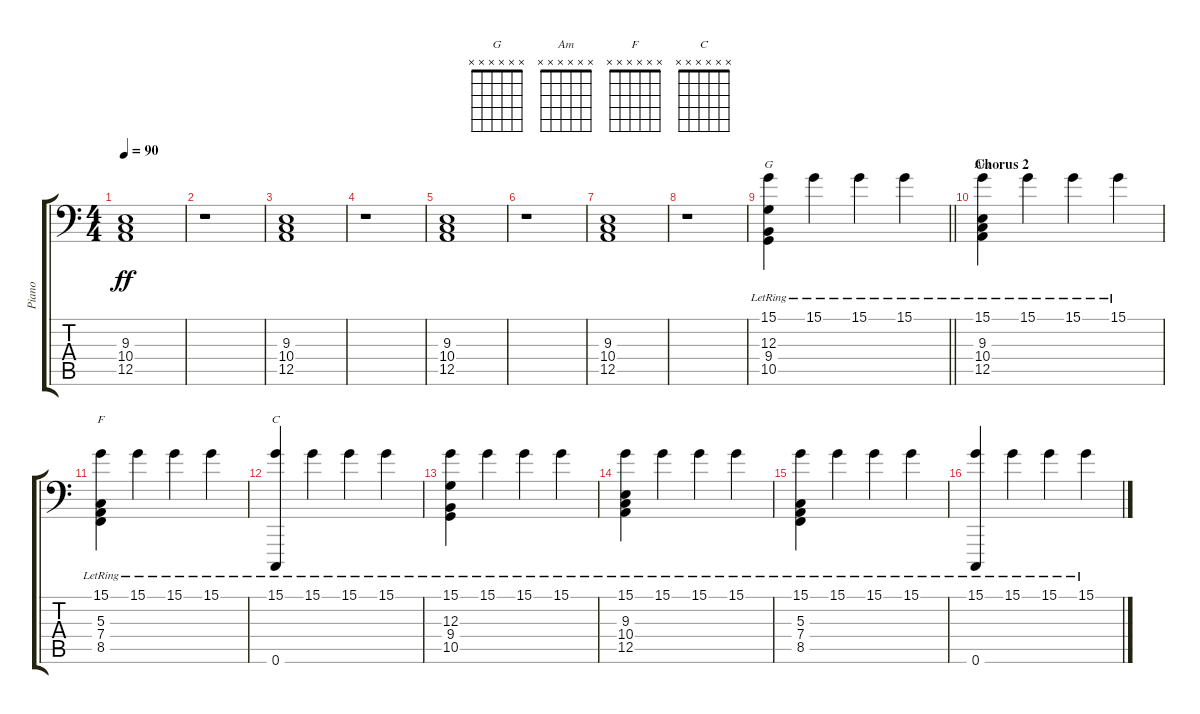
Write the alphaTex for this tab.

\track ("Piano" "Piano") {instrument acousticgrandpiano}
\staff {score tabs}
\tuning (E3 B2 G2 D2 A1 C1) {hide}
\chord ("G" x x x x x x)
\chord ("Am" x x x x x x)
\chord ("F" x x x x x x)
\chord ("C" x x x x x x)
\ts (4 4)
\tempo 90
\clef f4
\ks c
(9.3 10.4 12.5).1{dy ff} |
r.1 |
(9.3 10.4 12.5).1 |
r.1 |
(9.3 10.4 12.5).1 |
r.1 |
(9.3 10.4 12.5).1 |
r.1 |
\barLineRight lightlight
(15.1{lr} 12.3{lr} 9.4{lr} 10.5{lr}).4{ch "G"} 15.1{lr}.4 15.1{lr}.4 15.1{lr}.4 |
\section ("" "Chorus 2")
(15.1 9.3{lr} 10.4{lr} 12.5{lr}).4{ch "Am"} 15.1{lr}.4 15.1{lr}.4 15.1{lr}.4 |
(15.1{lr} 5.3{lr} 7.4{lr} 8.5{lr}).4{ch "F"} 15.1{lr}.4 15.1{lr}.4 15.1{lr}.4 |
(15.1{lr} 0.6{lr}).4{ch "C"} 15.1{lr}.4 15.1{lr}.4 15.1{lr}.4 |
(15.1{lr} 12.3{lr} 9.4{lr} 10.5{lr}).4 15.1{lr}.4 15.1{lr}.4 15.1{lr}.4 |
(15.1 9.3{lr} 10.4{lr} 12.5{lr}).4 15.1{lr}.4 15.1{lr}.4 15.1{lr}.4 |
(15.1{lr} 5.3{lr} 7.4{lr} 8.5{lr}).4 15.1{lr}.4 15.1{lr}.4 15.1{lr}.4 |
(15.1{lr} 0.6{lr}).4 15.1{lr}.4 15.1{lr}.4 15.1{lr}.4
